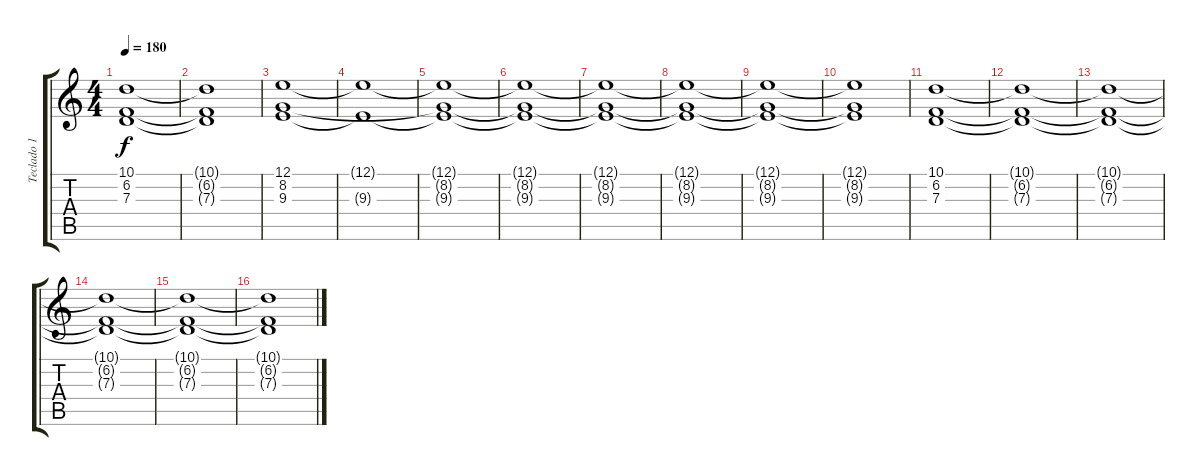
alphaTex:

\track ("Teclado 1" "Teclado 1") {instrument stringensemble1}
\staff {score tabs}
\tuning (E4 B3 G3 D3 A2 E2) {hide}
\ts (4 4)
\tempo 180
\clef g2
\ks c
(10.1{t} 6.2{t} 7.3{t}).1{dy f} |
(10.1{t} 6.2{t} 7.3{t}).1 |
(12.1 8.2 9.3).1 |
(12.1{t} 9.3{t}).1 |
(12.1{t} 8.2{t} 9.3{t}).1 |
(12.1{t} 8.2{t} 9.3{t}).1 |
(12.1{t} 8.2{t} 9.3{t}).1 |
(12.1{t} 8.2{t} 9.3{t}).1 |
(12.1{t} 8.2{t} 9.3{t}).1 |
(12.1{t} 8.2{t} 9.3{t}).1 |
(10.1 6.2 7.3).1 |
(10.1{t} 6.2{t} 7.3{t}).1 |
(10.1{t} 6.2{t} 7.3{t}).1 |
(10.1{t} 6.2{t} 7.3{t}).1 |
(10.1{t} 6.2{t} 7.3{t}).1 |
(10.1{t} 6.2{t} 7.3{t}).1
